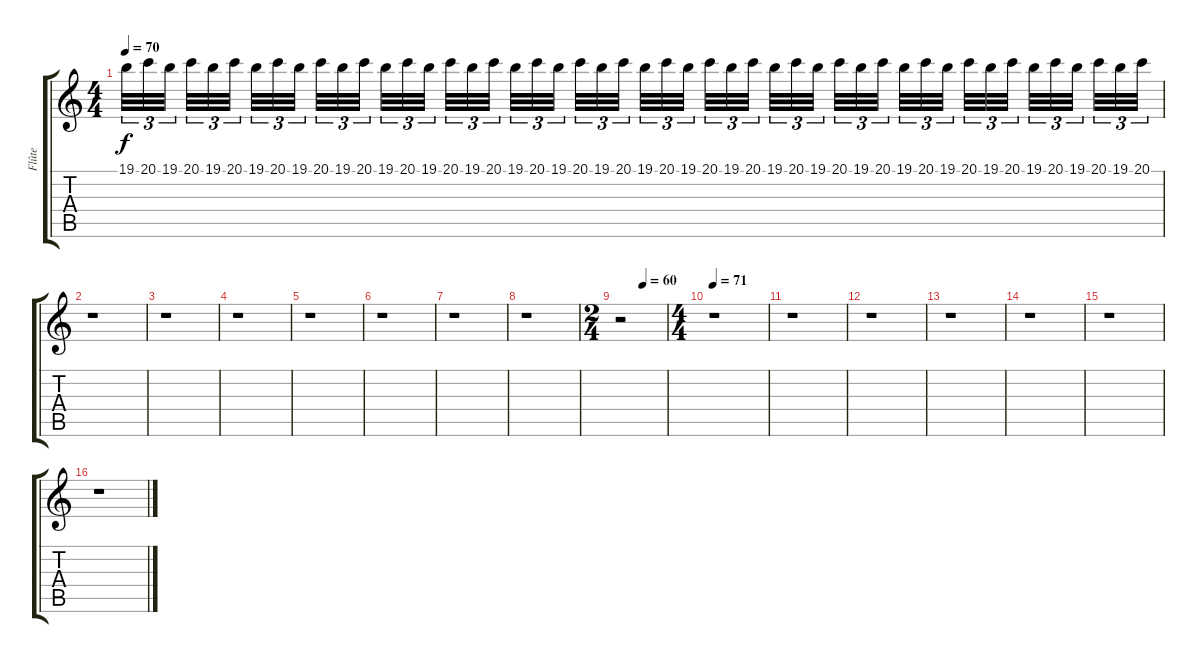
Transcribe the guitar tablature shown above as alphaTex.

\track ("Flûte" "Flûte") {instrument flute}
\staff {score tabs}
\tuning (E4 B3 G3 D3 A2 E2) {hide}
\ts (4 4)
\tempo 70
\clef g2
\ks c
19.1.32{tu (3 2) dy f} 20.1.32{tu (3 2)} 19.1.32{tu (3 2)} 20.1.32{tu (3 2)} 19.1.32{tu (3 2)} 20.1.32{tu (3 2)} 19.1.32{tu (3 2)} 20.1.32{tu (3 2)} 19.1.32{tu (3 2)} 20.1.32{tu (3 2)} 19.1.32{tu (3 2)} 20.1.32{tu (3 2)} 19.1.32{tu (3 2)} 20.1.32{tu (3 2)} 19.1.32{tu (3 2)} 20.1.32{tu (3 2)} 19.1.32{tu (3 2)} 20.1.32{tu (3 2)} 19.1.32{tu (3 2)} 20.1.32{tu (3 2)} 19.1.32{tu (3 2)} 20.1.32{tu (3 2)} 19.1.32{tu (3 2)} 20.1.32{tu (3 2)} 19.1.32{tu (3 2)} 20.1.32{tu (3 2)} 19.1.32{tu (3 2)} 20.1.32{tu (3 2)} 19.1.32{tu (3 2)} 20.1.32{tu (3 2)} 19.1.32{tu (3 2)} 20.1.32{tu (3 2)} 19.1.32{tu (3 2)} 20.1.32{tu (3 2)} 19.1.32{tu (3 2)} 20.1.32{tu (3 2)} 19.1.32{tu (3 2)} 20.1.32{tu (3 2)} 19.1.32{tu (3 2)} 20.1.32{tu (3 2)} 19.1.32{tu (3 2)} 20.1.32{tu (3 2)} 19.1.32{tu (3 2)} 20.1.32{tu (3 2)} 19.1.32{tu (3 2)} 20.1.32{tu (3 2)} 19.1.32{tu (3 2)} 20.1.32{tu (3 2)} |
r.1 |
r.1 |
r.1 |
r.1 |
r.1 |
r.1 |
r.1 |
\ts (2 4)
\tempo (60 0.5)
r.2 |
\ts (4 4)
\tempo 68
\tempo 71
r.1 |
r.1 |
r.1 |
r.1 |
r.1 |
r.1 |
r.1
